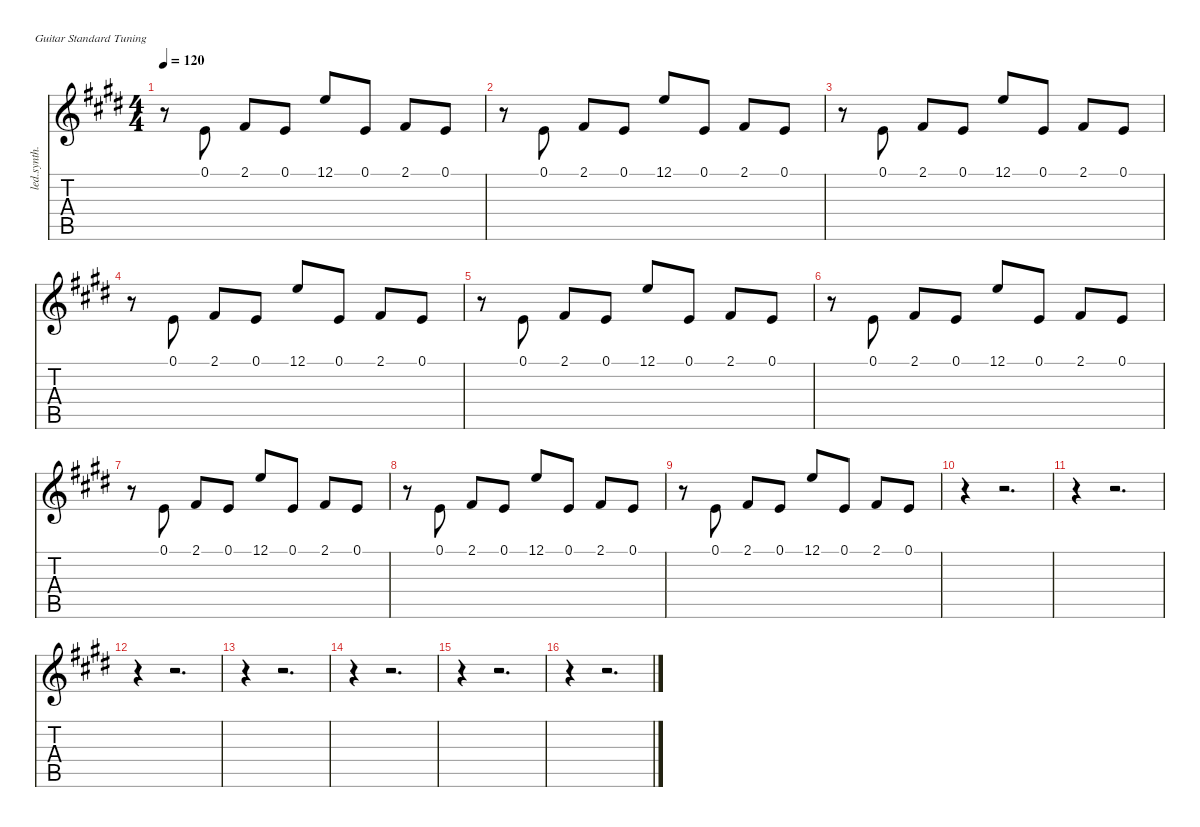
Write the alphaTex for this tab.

\defaultSystemsLayout 4
\hideDynamics
\bracketExtendMode nobrackets
\track ("Keyboard1" "led.synth.") {instrument lead2sawtooth}
\staff {score tabs}
\tuning (E4 B3 G3 D3 A2 E2)
\ts (4 4)
\tempo 120
\clef g2
\ks e
r.8{dy f beam Down} 0.1{acc forcenatural}.8{beam Up} 2.1{acc #}.8{beam Up} 0.1{acc forcenatural}.8{beam Up} 12.1{acc forcenatural}.8{beam Up} 0.1{acc forcenatural}.8{beam Up} 2.1{acc #}.8{beam Up} 0.1{acc forcenatural}.8{beam Up} |
r.8{beam Down} 0.1{acc forcenatural}.8{beam Up} 2.1{acc #}.8{beam Up} 0.1{acc forcenatural}.8{beam Up} 12.1{acc forcenatural}.8{beam Up} 0.1{acc forcenatural}.8{beam Up} 2.1{acc #}.8{beam Up} 0.1{acc forcenatural}.8{beam Up} |
r.8{beam Down} 0.1{acc forcenatural}.8{beam Up} 2.1{acc #}.8{beam Up} 0.1{acc forcenatural}.8{beam Up} 12.1{acc forcenatural}.8{beam Up} 0.1{acc forcenatural}.8{beam Up} 2.1{acc #}.8{beam Up} 0.1{acc forcenatural}.8{beam Up} |
r.8{beam Down} 0.1{acc forcenatural}.8{beam Up} 2.1{acc #}.8{beam Up} 0.1{acc forcenatural}.8{beam Up} 12.1{acc forcenatural}.8{beam Up} 0.1{acc forcenatural}.8{beam Up} 2.1{acc #}.8{beam Up} 0.1{acc forcenatural}.8{beam Up} |
r.8{beam Down} 0.1{acc forcenatural}.8{beam Up} 2.1{acc #}.8{beam Up} 0.1{acc forcenatural}.8{beam Up} 12.1{acc forcenatural}.8{beam Up} 0.1{acc forcenatural}.8{beam Up} 2.1{acc #}.8{beam Up} 0.1{acc forcenatural}.8{beam Up} |
r.8{beam Down} 0.1{acc forcenatural}.8{beam Up} 2.1{acc #}.8{beam Up} 0.1{acc forcenatural}.8{beam Up} 12.1{acc forcenatural}.8{beam Up} 0.1{acc forcenatural}.8{beam Up} 2.1{acc #}.8{beam Up} 0.1{acc forcenatural}.8{beam Up} |
r.8{beam Down} 0.1{acc forcenatural}.8{beam Up} 2.1{acc #}.8{beam Up} 0.1{acc forcenatural}.8{beam Up} 12.1{acc forcenatural}.8{beam Up} 0.1{acc forcenatural}.8{beam Up} 2.1{acc #}.8{beam Up} 0.1{acc forcenatural}.8{beam Up} |
r.8{beam Down} 0.1{acc forcenatural}.8{beam Up} 2.1{acc #}.8{beam Up} 0.1{acc forcenatural}.8{beam Up} 12.1{acc forcenatural}.8{beam Up} 0.1{acc forcenatural}.8{beam Up} 2.1{acc #}.8{beam Up} 0.1{acc forcenatural}.8{beam Up} |
r.8{beam Down} 0.1{acc forcenatural}.8{beam Up} 2.1{acc #}.8{beam Up} 0.1{acc forcenatural}.8{beam Up} 12.1{acc forcenatural}.8{beam Up} 0.1{acc forcenatural}.8{beam Up} 2.1{acc #}.8{beam Up} 0.1{acc forcenatural}.8{beam Up} |
r.4{beam Down} r.2{d beam Down} |
r.4{beam Down} r.2{d beam Down} |
r.4{beam Down} r.2{d beam Down} |
r.4{beam Down} r.2{d beam Down} |
r.4{beam Down} r.2{d beam Down} |
r.4{beam Down} r.2{d beam Down} |
r.4{beam Down} r.2{d beam Down}
